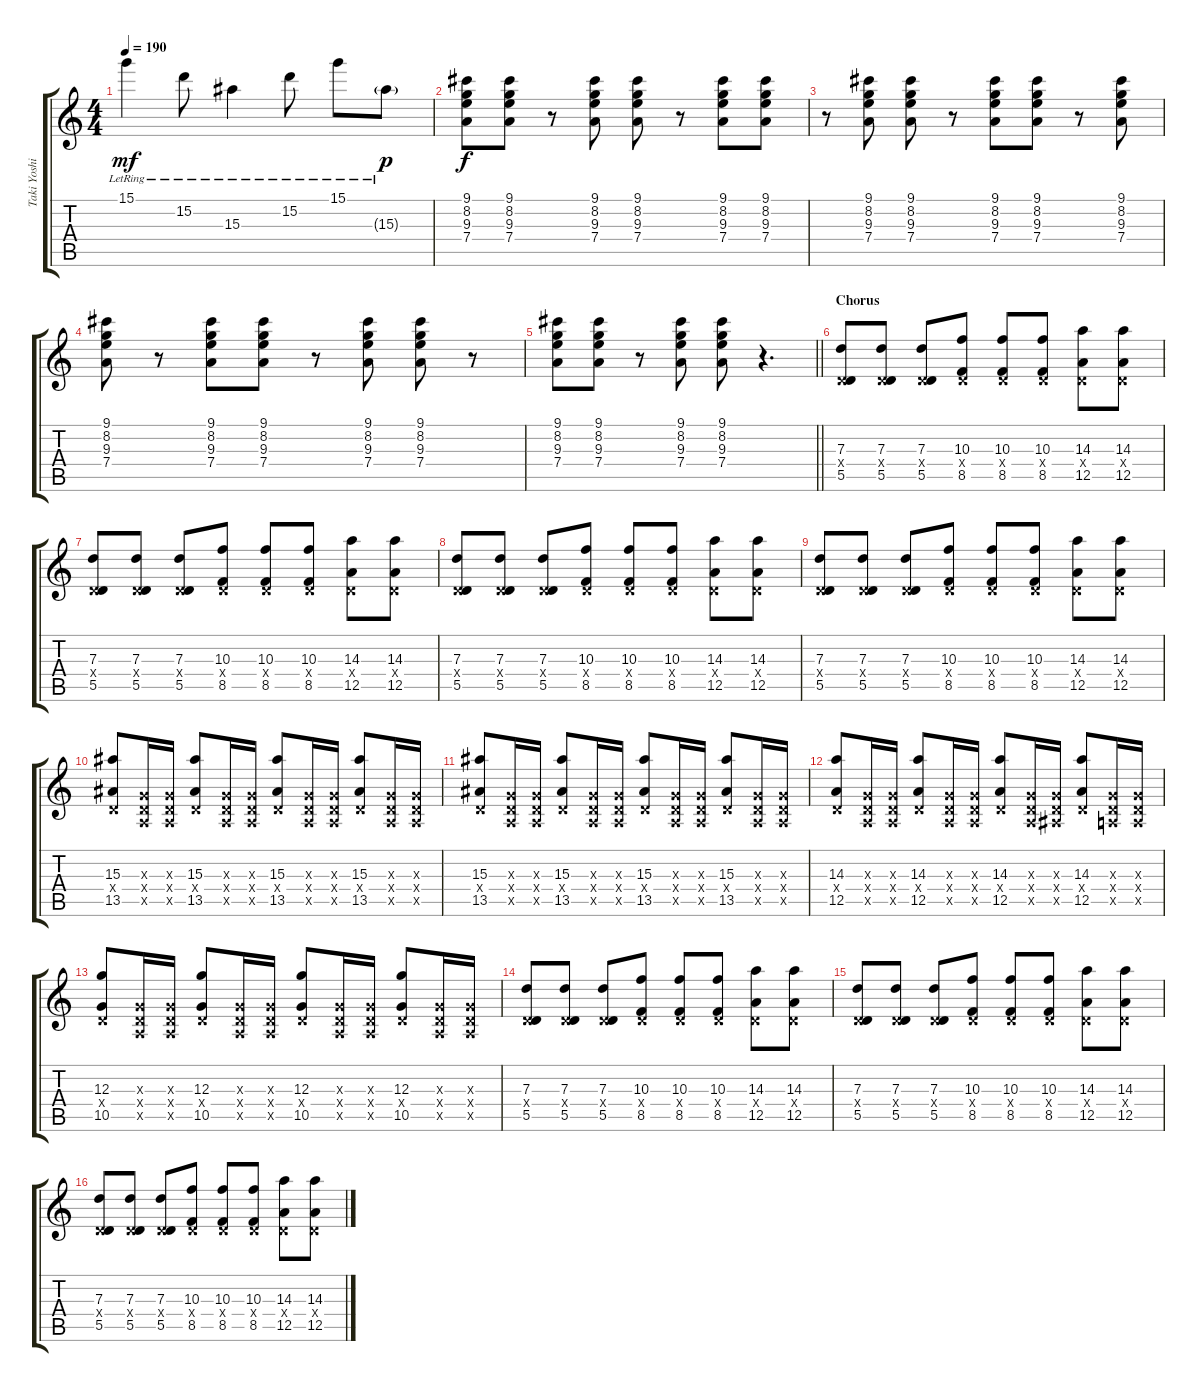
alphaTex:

\track ("Taki Yoshimitsu" "Taki Yoshi") {instrument distortionguitar}
\staff {score tabs}
\tuning (E4 B3 G3 D3 A2 D2) {hide}
\ts (4 4)
\tempo 190
\clef g2
\ks c
15.1{lr}.4{dy mf} 15.2{lr}.8 15.3{lr}.4 15.2{lr}.8 15.1{lr}.8 15.3{g lr}.8{dy p} |
(9.1 8.2 9.3 7.4).8{dy f volume 16 balance 16 instrument distortionguitar} (9.1 8.2 9.3 7.4).8 r.8 (9.1 8.2 9.3 7.4).8 (9.1 8.2 9.3 7.4).8 r.8 (9.1 8.2 9.3 7.4).8 (9.1 8.2 9.3 7.4).8 |
r.8 (9.1 8.2 9.3 7.4).8 (9.1 8.2 9.3 7.4).8 r.8 (9.1 8.2 9.3 7.4).8 (9.1 8.2 9.3 7.4).8 r.8 (9.1 8.2 9.3 7.4).8 |
(9.1 8.2 9.3 7.4).8 r.8 (9.1 8.2 9.3 7.4).8 (9.1 8.2 9.3 7.4).8 r.8 (9.1 8.2 9.3 7.4).8 (9.1 8.2 9.3 7.4).8 r.8 |
\barLineRight lightlight
(9.1 8.2 9.3 7.4).8 (9.1 8.2 9.3 7.4).8 r.8 (9.1 8.2 9.3 7.4).8 (9.1 8.2 9.3 7.4).8 r.4{d} |
\section ("" "Chorus")
(7.3 0.4{x} 5.5).8{volume 16 balance 16 instrument distortionguitar} (7.3 0.4{x} 5.5).8 (7.3 0.4{x} 5.5).8 (10.3 0.4{x} 8.5).8 (10.3 0.4{x} 8.5).8 (10.3 0.4{x} 8.5).8 (14.3 0.4{x} 12.5).8 (14.3 0.4{x} 12.5).8 |
(7.3 0.4{x} 5.5).8 (7.3 0.4{x} 5.5).8 (7.3 0.4{x} 5.5).8 (10.3 0.4{x} 8.5).8 (10.3 0.4{x} 8.5).8 (10.3 0.4{x} 8.5).8 (14.3 0.4{x} 12.5).8 (14.3 0.4{x} 12.5).8 |
(7.3 0.4{x} 5.5).8 (7.3 0.4{x} 5.5).8 (7.3 0.4{x} 5.5).8 (10.3 0.4{x} 8.5).8 (10.3 0.4{x} 8.5).8 (10.3 0.4{x} 8.5).8 (14.3 0.4{x} 12.5).8 (14.3 0.4{x} 12.5).8 |
(7.3 0.4{x} 5.5).8 (7.3 0.4{x} 5.5).8 (7.3 0.4{x} 5.5).8 (10.3 0.4{x} 8.5).8 (10.3 0.4{x} 8.5).8 (10.3 0.4{x} 8.5).8 (14.3 0.4{x} 12.5).8 (14.3 0.4{x} 12.5).8 |
(15.3 0.4{x} 13.5).8 (0.3{x} 0.4{x} 0.5{x}).16 (0.3{x} 0.4{x} 0.5{x}).16 (15.3 0.4{x} 13.5).8 (0.3{x} 0.4{x} 0.5{x}).16 (0.3{x} 0.4{x} 0.5{x}).16 (15.3 0.4{x} 13.5).8 (0.3{x} 0.4{x} 0.5{x}).16 (0.3{x} 0.4{x} 0.5{x}).16 (15.3 0.4{x} 13.5).8 (0.3{x} 0.4{x} 0.5{x}).16 (0.3{x} 0.4{x} 0.5{x}).16 |
(15.3 0.4{x} 13.5).8 (0.3{x} 0.4{x} 0.5{x}).16 (0.3{x} 0.4{x} 0.5{x}).16 (15.3 0.4{x} 13.5).8 (0.3{x} 0.4{x} 0.5{x}).16 (0.3{x} 0.4{x} 0.5{x}).16 (15.3 0.4{x} 13.5).8 (0.3{x} 0.4{x} 0.5{x}).16 (0.3{x} 0.4{x} 0.5{x}).16 (15.3 0.4{x} 13.5).8 (0.3{x} 0.4{x} 0.5{x}).16 (0.3{x} 0.4{x} 0.5{x}).16 |
(14.3 0.4{x} 12.5).8 (0.3{x} 0.4{x} 0.5{x}).16 (0.3{x} 0.4{x} 0.5{x}).16 (14.3 0.4{x} 12.5).8 (0.3{x} 0.4{x} 0.5{x}).16 (0.3{x} 0.4{x} 0.5{x}).16 (14.3 0.4{x} 12.5).8 (0.3{x} 0.4{x} 0.5{x}).16 (0.3{x} 0.4{x} 1.5{x}).16 (14.3 0.4{x} 12.5).8 (0.3{x} 0.4{x} 0.5{x}).16 (0.3{x} 0.4{x} 0.5{x}).16 |
(12.3 0.4{x} 10.5).8 (0.3{x} 0.4{x} 0.5{x}).16 (0.3{x} 0.4{x} 0.5{x}).16 (12.3 0.4{x} 10.5).8 (0.3{x} 0.4{x} 0.5{x}).16 (0.3{x} 0.4{x} 0.5{x}).16 (12.3 0.4{x} 10.5).8 (0.3{x} 0.4{x} 0.5{x}).16 (0.3{x} 0.4{x} 0.5{x}).16 (12.3 0.4{x} 10.5).8 (0.3{x} 0.4{x} 0.5{x}).16 (0.3{x} 0.4{x} 0.5{x}).16 |
(7.3 0.4{x} 5.5).8 (7.3 0.4{x} 5.5).8 (7.3 0.4{x} 5.5).8 (10.3 0.4{x} 8.5).8 (10.3 0.4{x} 8.5).8 (10.3 0.4{x} 8.5).8 (14.3 0.4{x} 12.5).8 (14.3 0.4{x} 12.5).8 |
(7.3 0.4{x} 5.5).8 (7.3 0.4{x} 5.5).8 (7.3 0.4{x} 5.5).8 (10.3 0.4{x} 8.5).8 (10.3 0.4{x} 8.5).8 (10.3 0.4{x} 8.5).8 (14.3 0.4{x} 12.5).8 (14.3 0.4{x} 12.5).8 |
(7.3 0.4{x} 5.5).8 (7.3 0.4{x} 5.5).8 (7.3 0.4{x} 5.5).8 (10.3 0.4{x} 8.5).8 (10.3 0.4{x} 8.5).8 (10.3 0.4{x} 8.5).8 (14.3 0.4{x} 12.5).8 (14.3 0.4{x} 12.5).8
